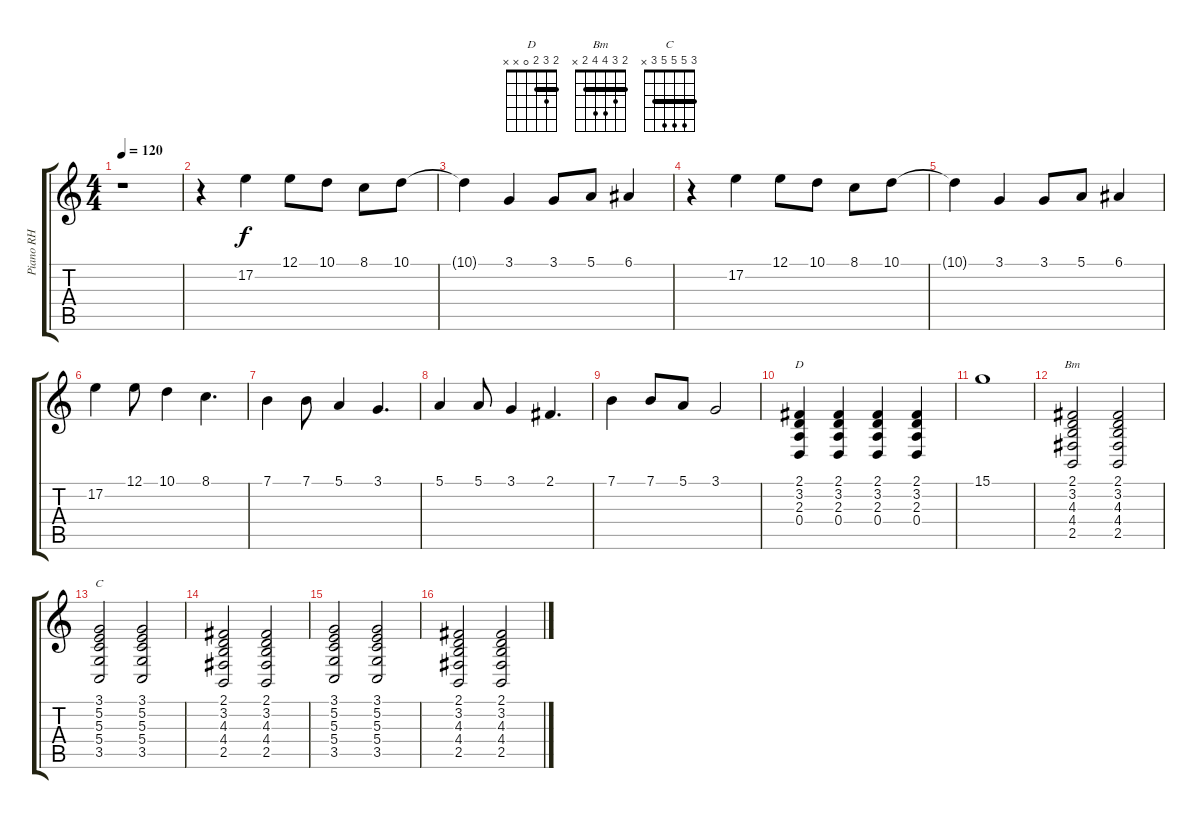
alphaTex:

\track ("Piano RH" "Piano RH") {instrument acousticgrandpiano}
\staff {score tabs}
\tuning (E4 B3 G3 D3 A2 E2) {hide}
\chord ("D" 2 3 2 0 x x) {barre 2}
\chord ("Bm" 2 3 4 4 2 x) {barre 2}
\chord ("C" 3 5 5 5 3 x) {barre 3}
\ts (4 4)
\tempo 120
\clef g2
\ks c
r.1{dy f} |
r.4 17.2.4 12.1.8 10.1.8 8.1.8 10.1.8 |
10.1{t}.4 3.1.4 3.1.8 5.1.8 6.1.4 |
r.4 17.2.4 12.1.8 10.1.8 8.1.8 10.1.8 |
10.1{t}.4 3.1.4 3.1.8 5.1.8 6.1.4 |
17.2.4 12.1.8 10.1.4 8.1.4{d} |
7.1.4 7.1.8 5.1.4 3.1.4{d} |
5.1.4 5.1.8 3.1.4 2.1.4{d} |
7.1.4 7.1.8 5.1.8 3.1.2 |
(2.1 3.2 2.3 0.4).4{ch "D"} (2.1 3.2 2.3 0.4).4 (2.1 3.2 2.3 0.4).4 (2.1 3.2 2.3 0.4).4 |
15.1.1 |
(2.1 3.2 4.3 4.4 2.5).2{ch "Bm"} (2.1 3.2 4.3 4.4 2.5).2 |
(3.1 5.2 5.3 5.4 3.5).2{ch "C"} (3.1 5.2 5.3 5.4 3.5).2 |
(2.1 3.2 4.3 4.4 2.5).2 (2.1 3.2 4.3 4.4 2.5).2 |
(3.1 5.2 5.3 5.4 3.5).2 (3.1 5.2 5.3 5.4 3.5).2 |
(2.1 3.2 4.3 4.4 2.5).2 (2.1 3.2 4.3 4.4 2.5).2
